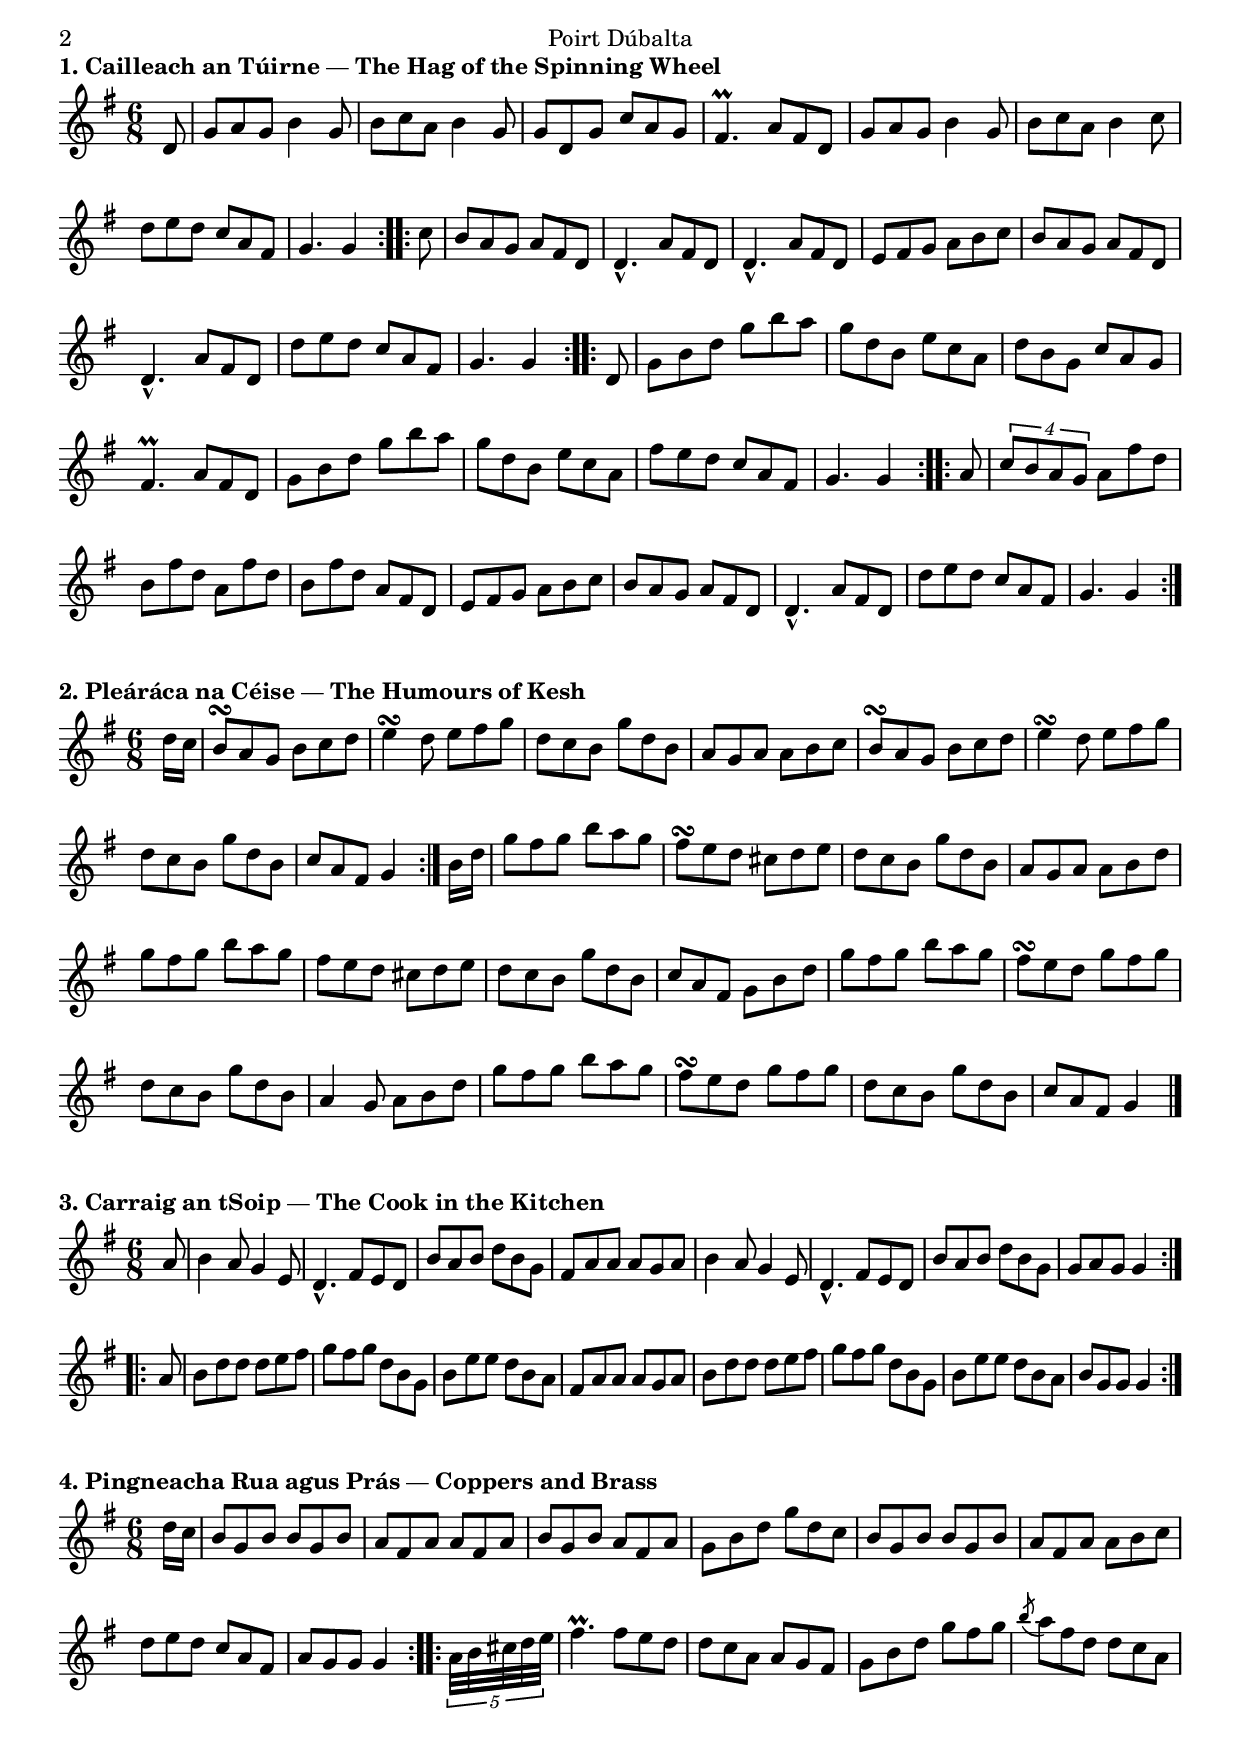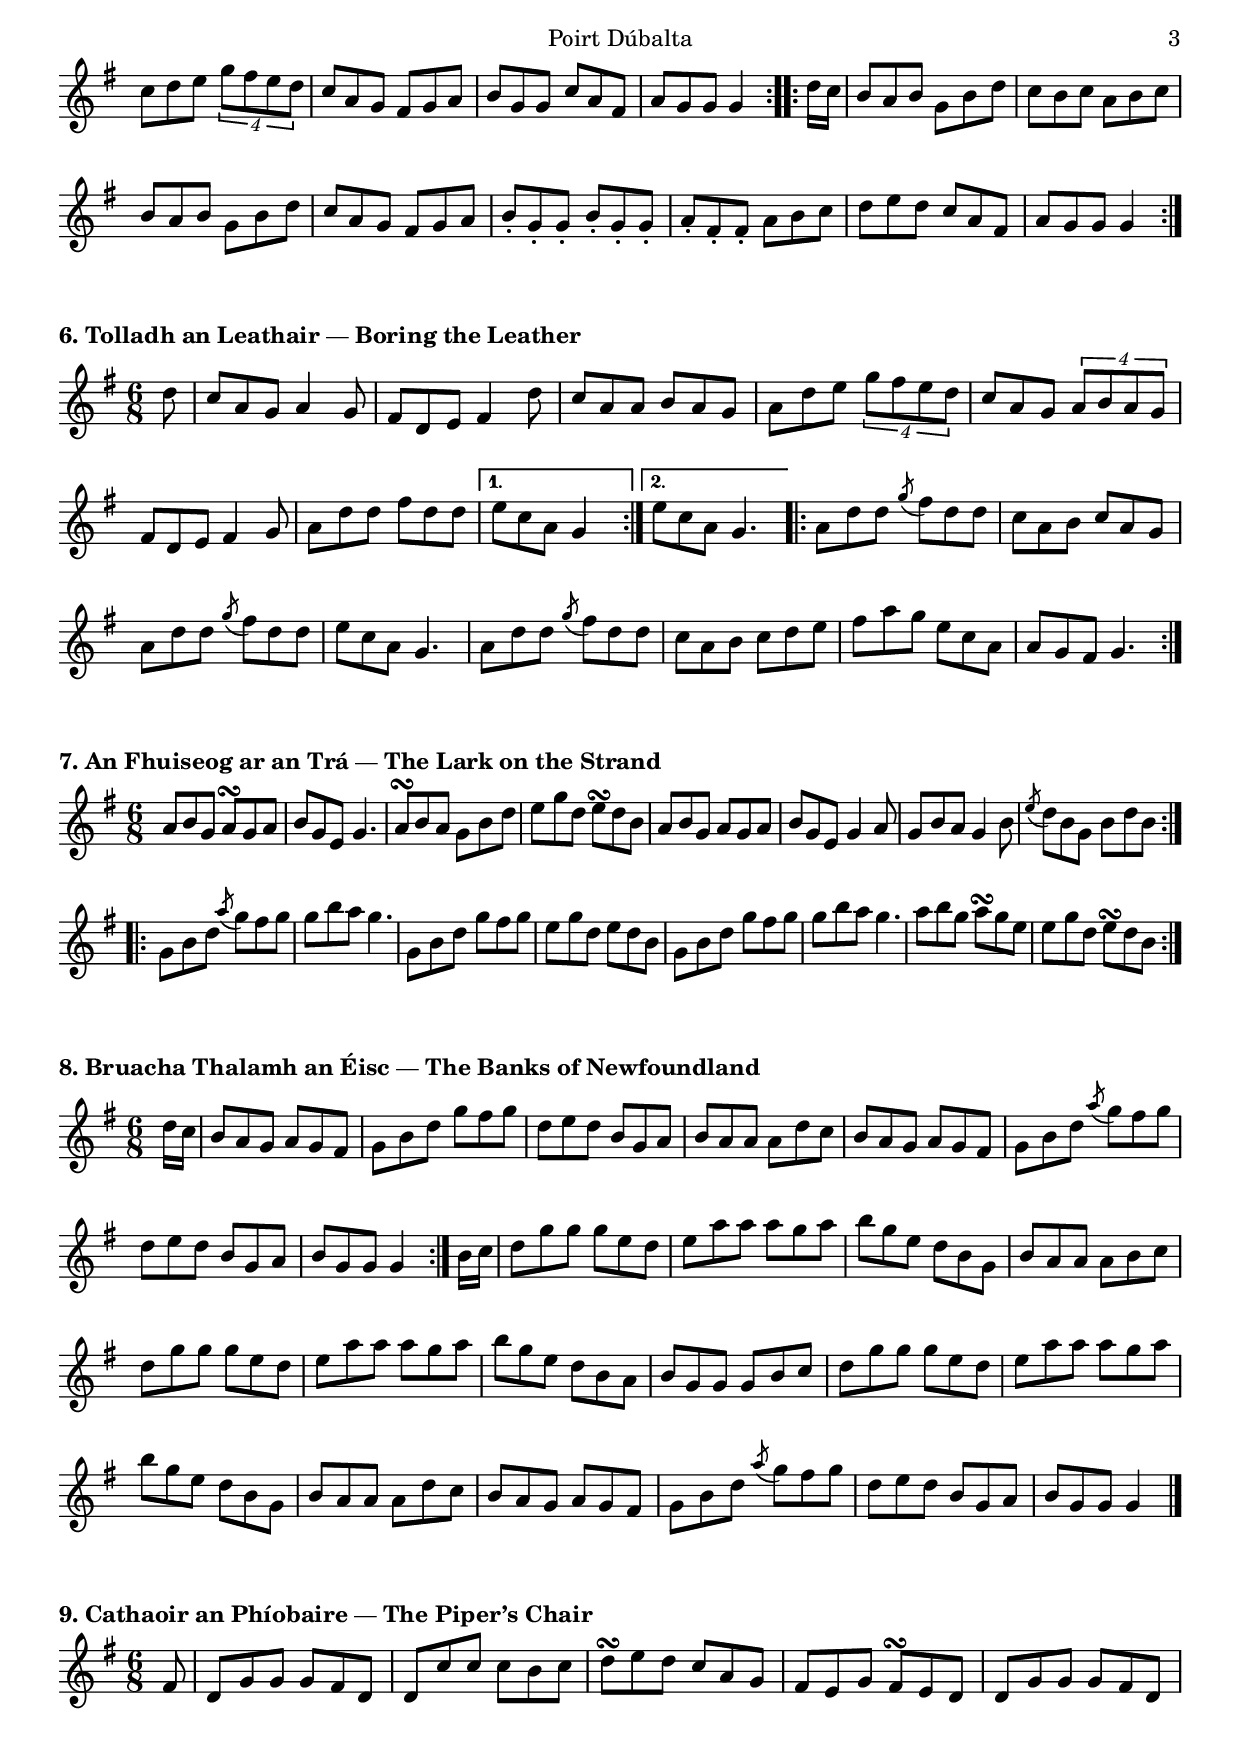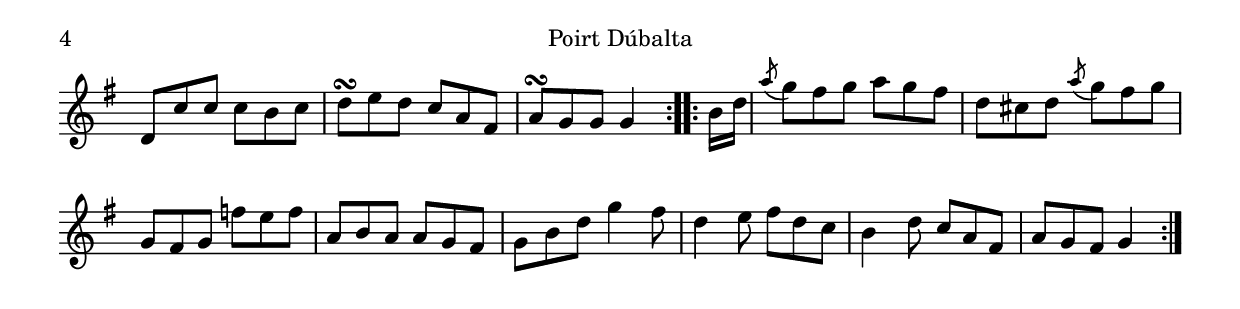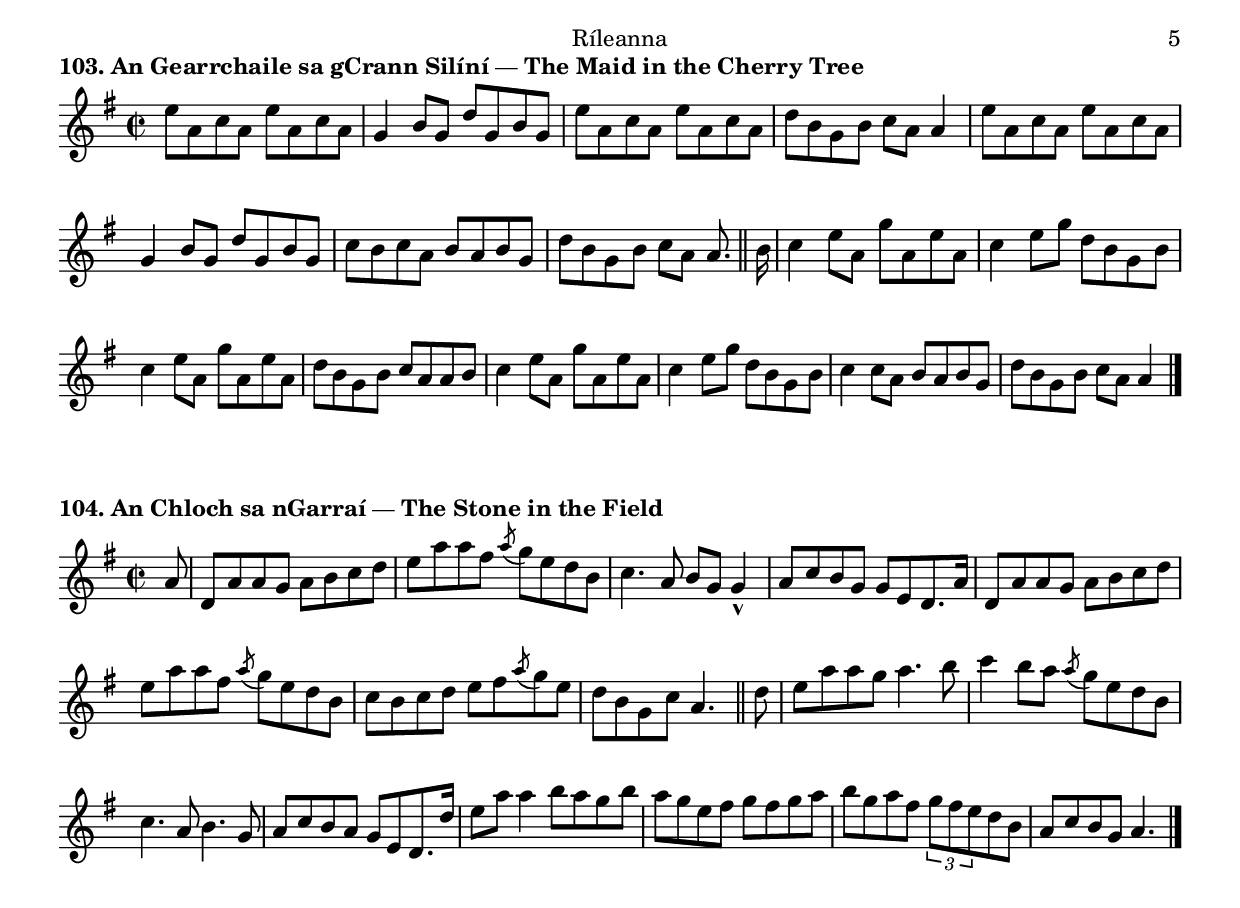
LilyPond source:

\version "2.24.0"

\version "2.24.0"

\paper {
    #(set-paper-size "a4")
    print-page-number = ##t
    print-all-headers = ##t

    bookTitleMarkup = ##f
    
    titlePageMarkup = \markup {
        \fill-line {
            \center-column {
                \null \null \null \null \null \null
                \line { \fontsize #6 "Breandán Breathnach" }
                \null \null \null \null \null \null
                \line { \fontsize #12 \italic "Ceol Rince na hÉireann" }
                \null \null \null \null \null \null
                \line { \fontsize #4 "Cuid" \fontsize #4 \fromproperty #'header:volume }
            }
        }
    }
    
    scoreTitleMarkup = \markup {
        \override #'(baseline-skip . 3)
        \line {
            % No space between the number and the dot.
            \bold \concat { \fromproperty #'header:number . }
            \bold \fromproperty #'header:title —
            \bold \fromproperty #'header:subtitle
        }
    }
    
    oddHeaderMarkup = \markup {
        \fill-line {
        " "
        \fromproperty #'header:title
        \fromproperty #'page:page-number-string
        }
    }

    evenHeaderMarkup = \markup
        \fill-line {
        \fromproperty #'page:page-number-string
        \fromproperty #'header:title
        " "
    }
}

\layout {
    indent = 0.0
    \context {
        \Score
        % No bar numbers.
        \remove "Bar_number_engraver"
    }
    \context {
        \Voice
        % Always display a tuplet bracket.
        \override TupletBracket.bracket-visibility = ##t
    }
}


\bookpart {
    \paper {
        % No page number on title page.
        oddHeaderMarkup = ##f
        bookTitleMarkup = \titlePageMarkup
    }
    \header { volume = "1" }
    \markup \null
}

\bookpart {
    \header { title = "Poirt Dúbalta" }
    
    \version "2.24.0"

\tocItem \markup "Cailleach an Túirne"
\tocItem \markup "Hag of the Spinning Wheel, The"

\score {
\relative c'' {
    \key g \major
    \time 6/8

    \repeat volta 2 {
    \partial 8 d,8
    g8 a g b4 g8
    b8 c a b4 g8
    g8 d g c a g
    fis4.\prall a8 fis d
    g8 a g b4 g8
    b8 c a b4 c8
    d8 e d c a fis 
    g4. g4
    }
    
    \repeat volta 2 {
    \partial 8 c8
    b8 a g a fis d
    d4.-^ a'8 fis d
    d4.-^ a'8 fis d
    e8 fis g a b c
    b8 a g a fis d
    d4.-^ a'8 fis d
    d'8 e d c a fis
    g4. g4
    }
    
    \repeat volta 2 {
    \partial 8 d8
    g8 b d g b a
    g8 d b e c a
    d8 b g c a g
    fis4.\prall a8 fis d
    g8 b d g b a
    g8 d b e c a
    fis'8 e d c a fis
    g4. g4
    }
    
    \repeat volta 2 {
    \partial 8 a8
    \tuplet 4/3 {c8 b a g} a8 fis' d
    b8 fis' d a fis' d
    b8 fis' d a fis d
    e8 fis g a b c
    b8 a g a fis d
    d4.-^ a'8 fis d
    d'8 e d c a fis
    g4. g4
    }
}

\header {
    title = "Cailleach an Túirne"
    subtitle = "The Hag of the Spinning Wheel"
    meter = "Poirt Dúbalta"
    volume = "1"
    number = "1"
}
}

    \version "2.24.0"

\tocItem \markup "Pleáráca na Céise"
\tocItem \markup "Humours of Kesh, The"

\score {
\relative c'' {
    \key g \major
    \time 6/8

    \repeat volta 2 {
    \partial 8 d16 c
    b8\turn a g b c d
    e4\turn d8 e fis g
    d8 c b g' d b
    a8 g a a b c
    b8\turn a g b c d
    e4\turn d8 e fis g
    d8 c b g' d b
    c8 a fis g4
    }
    
    \partial 8 b16 d
    g8 fis g b a g
    fis8\turn e d cis d e
    d8 c b g' d b
    a8 g a a b d
    g8 fis g b a g
    fis8 e d cis d e
    d8 c b g' d b
    c8 a fis g b d
    
    g8 fis g b a g
    fis8\turn e d g fis g
    d8 c b g' d b
    a4 g8 a b d
    g8 fis g b a g
    fis8\turn e d g fis g
    d8 c b g' d b
    c8 a fis g4
    \bar "|."
}

\header {
    title = "Pleáráca na Céise"
    subtitle = "The Humours of Kesh"
    meter = "Poirt Dúbalta"
    volume = "1"
    number = "2"
}
}

    \version "2.24.0"

\tocItem \markup "Carraig an tSoip"
\tocItem \markup "Cook in the Kitchen, The"

\score {
\relative c'' {
    \key g \major
    \time 6/8

    \repeat volta 2 {
    \partial 8 a8
    b4 a8 g4 e8
    d4.-^ fis8 e d
    b'8 a b d b g
    fis8 a a a g a
    b4 a8 g4 e8
    d4.-^ fis8 e d
    b'8 a b d b g
    g8 a g g4
    }
    
    \repeat volta 2 {
    \partial 8 a8
    b8 d d d e fis
    g8 fis g d b g
    b8 e e d b a
    fis8 a a a g a
    b8 d d d e fis
    g8 fis g d b g
    b8 e e d b a 
    b8 g g g4
    }
}

\header {
    title = "Carraig an tSoip"
    subtitle = "The Cook in the Kitchen"
    meter = "Poirt Dúbalta"
    volume = "1"
    number = "3"
}
}

    \version "2.24.0"

\tocItem \markup "Pingneacha Rua agus Prás"
\tocItem \markup "Coppers and Brass"

\score {
\relative c'' {
    \key g \major
    \time 6/8

    \repeat volta 2 {
    \partial 8 d16 c
    b8 g b b g b
    a8 fis a a fis a
    b8 g b a fis a
    g8 b d g d c
    b8 g b b g b
    a8 fis a a b c
    d8 e d c a fis
    a8 g g g4
    }
    
    \repeat volta 2 {
    \partial 8 \tuplet 5/4 { a32 b cis d e }
    fis4.\prall fis8 e d
    d8 c a a g fis
    g8 b d g fis g
    \acciaccatura b8 a8 fis d d c a
    c8 d e \tuplet 4/3 { g8 fis e d }
    c8 a g fis g a
    b8 g g c a fis
    a8 g g g4
    }
    
    \repeat volta 2 {
    \partial 8 d'16 c
    b8 a b g b d
    c8 b c a b c
    b8 a b g b d
    c8 a g fis g a
    b8-. g-. g-. b-. g-. g-.
    a8-. fis-. fis-. a b c
    d8 e d c a fis
    a8 g g g4
    }
}

\header {
    title = "Pingneacha Rua agus Prás"
    subtitle = "Coppers and Brass"
    meter = "Poirt Dúbalta"
    volume = "1"
    number = "4"
}
}

    \version "2.24.0"

\tocItem \markup "Tolladh an Leathair"
\tocItem \markup "Boring the Leather"

\score {
\relative c'' {
    \key g \major
    \time 6/8

    \repeat volta 2 {
    \partial 8 d8
    c8 a g a4 g8
    fis8 d e fis4 d'8
    c8 a a b a g
    a8 d e \tuplet 4/3 { g8 fis e d }
    c8 a g \tuplet 4/3 { a8 b a g }
    fis8 d e fis4 g8
    a8 d d fis d d
    }
    \alternative {
        { e8 c a g4*3/2}
        { e'8 c a g4. }
    }
    
    \repeat volta 2 {
    a8 d d \acciaccatura g8 fis8 d d
    c8 a b c a g
    a8 d d \acciaccatura g8 fis8 d d
    e8 c a g4.
    a8 d d \acciaccatura g8 fis8 d d
    c8 a b c d e
    fis8 a g e c a
    a8 g fis g4.
    }
}

\header {
    title = "Tolladh an Leathair"
    subtitle = "Boring the Leather"
    meter = "Poirt Dúbalta"
    volume = "1"
    number = "6"
}
}

    \version "2.24.0"

\tocItem \markup "Fhuiseog ar an Trá, An"
\tocItem \markup "Lark on the Strand, The"

\score {
\relative c'' {
    \key g \major
    \time 6/8

    \repeat volta 2 {
    a8 b g a\turn g a
    b8 g e g4.
    a8\turn b a g b d
    e8 g d e\turn d b
    a8 b g a g a
    b8 g e g4 a8
    g8 b a g4 b8
    \acciaccatura e8 d8 b g b d b
    }
    
    \repeat volta 2 {
    g8 b d \acciaccatura a'8 g8 fis g
    g8 b a g4.
    g,8 b d g fis g
    e8 g d e d b
    g8 b d g fis g
    g8 b a g4.
    a8 b g a\turn g e
    e g d e\turn d b
    }
}

\header {
    title = "An Fhuiseog ar an Trá"
    subtitle = "The Lark on the Strand"
    meter = "Poirt Dúbalta"
    volume = "1"
    number = "7"
}
}

    \version "2.24.0"

\tocItem \markup "Bruacha Thalamh an Éisc"
\tocItem \markup "Banks of Newfoundland, The"

\score {
\relative c'' {
    \key g \major
    \time 6/8

    \repeat volta 2 {
    \partial 8 d16 c
    b8 a g a g fis
    g8 b d g fis g
    d8 e d b g a
    b8 a a a d c
    b8 a g a g fis
    g8 b d \acciaccatura a'8 g8 fis g
    d8 e d b g a
    b8 g g g4
    }

    \partial 8 b16 c
    d8 g g g e d
    e8 a a a g a
    b8 g e d b g
    b8 a a a b c
    d8 g g g e d
    e8 a a a g a
    b8 g e d b a
    b8 g g g b c
    
    d8 g g g e d
    e8 a a a g a
    b8 g e d b g
    b8 a a a d c
    b8 a g a g fis
    g8 b d \acciaccatura a'8 g8 fis g
    d8 e d b g a
    b8 g g g4
    \bar "|."
}

\header {
    title = "Bruacha Thalamh an Éisc"
    subtitle = "The Banks of Newfoundland"
    meter = "Poirt Dúbalta"
    volume = "1"
    number = "8"
}
}

    \version "2.24.0"

\tocItem \markup "Cathaoir an Phíobaire"
\tocItem \markup "Piper’s Chair, The"

\score {
\relative c'' {
    \key g \major
    \time 6/8

    \repeat volta 2 {
    \partial 8 fis,8
    d8 g g g fis d
    d8 c' c c b c
    d8\turn e d c a g
    fis8 e g fis\turn e d
    d8 g g g fis d
    d8 c' c c b c
    d8\turn e d c a fis
    a8\turn g g g4
    }

    \repeat volta 2 {
    \partial 8 b16 d
    \acciaccatura a'8 g8 fis g a g fis
    d8 cis d \acciaccatura a'8 g8 fis g
    g,8 fis g f' e f
    a,8 b a a g fis
    g8 b d g4 fis8
    d4 e8 fis d c
    b4 d8 c a fis
    a8 g fis g4
    }
}

\header {
    title = "Cathaoir an Phíobaire"
    subtitle = "The Piper’s Chair"
    meter = "Poirt Dúbalta"
    volume = "1"
    number = "9"
}
}

}

\bookpart {
    \header { title = "Ríleanna" }
    
    \version "2.24.0"

\tocItem \markup "Gearrchaile sa gCrann Silíní, An"
\tocItem \markup "Maid in the Cherry Tree, The"

\score {
\relative c'' {
    \key g \major
    \time 2/2
    
    e8 a, c a e' a, c a
    g4 b8 g d' g, b g
    e'8 a, c a e' a, c a
    d8 b g b c a a4
    e'8 a, c a e' a, c a
    g4 b8 g d' g, b g
    c8 b c a b a b g 
    d'8 b g b c[ a] a8.
    \bar "||"
    
    \partial 16 b16
    c4 e8 a, g' a, e' a,
    c4 e8 g d b g b
    c4 e8 a, g' a, e' a,
    d8 b g b c a a b
    c4 e8 a, g' a, e' a,
    c4 e8 g d b g b
    c4 c8 a b a b g
    d'8 b g b c a a4
    \bar "|."
}

\header {
    title = "An Gearrchaile sa gCrann Silíní"
    subtitle = "The Maid in the Cherry Tree"
    meter = "Ríleanna"
    volume = "1"
    number = "103"
}
}

    \version "2.24.0"

\tocItem \markup "Chloch sa nGarraí, An"
\tocItem \markup "Stone in the Field, The"

\score {
\relative c'' {
    \key g \major
    \time 2/2
    
    \partial 8 a8
    d,8 a' a g a b c d
    e8 a a fis \acciaccatura a8 g e d b
    c4. a8 b g g4-^
    a8 c b g g e d8. a'16
    d,8 a' a g a b c d
    e8 a a fis \acciaccatura a8 g e d b
    c8 b c d e fis \acciaccatura a8 g e
    d8 b g c a4.
    \bar "||"
    
    \partial 8 d8
    e8 a a g a4. b8
    c4 b8 a \acciaccatura a8 g e d b
    c4. a8 b4. g8
    a8 c b a g e d8. d'16
    e8 a a4 b8 a g b 
    a8 g e fis g fis g a
    b8 g a fis \tuplet 3/2 { g8 fis e } d b
    a8 c b g a4.
    \bar "|."
}

\header {
    title = "An Chloch sa nGarraí"
    subtitle = "The Stone in the Field"
    meter = "Ríleanna"
    volume = "1"
    number = "104"
}
}


}

\bookpart {
    \markuplist \table-of-contents
}
